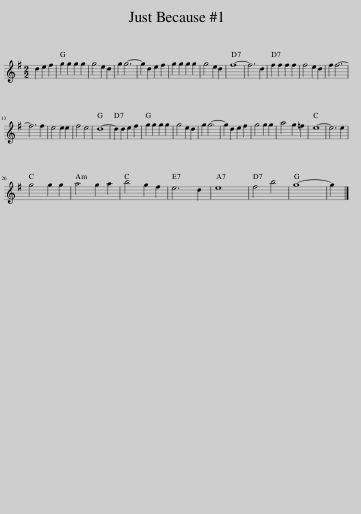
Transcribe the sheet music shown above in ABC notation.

X:1
L:1/8
M:2/2
I:linebreak $
K:G
V:1 treble
V:1
 d2 e2 f2 | g2 g2 g2 g2 | g4 e2 d2 | g2 g6- | g2 d2 e2 f2 | %5
 g2 g2 g2 g2 | g4 e2 d2 | f8- | f6 d2 | f2 f2 f2 f2 | %10
 f4 e2 d2 | f2 f6- |$ f6 f2 | e4 e2 e2 | f4 e4 | %15
 d8- | d2 d2 e2 f2 | g2 g2 g2 g2 | g4 e2 d2 | g2 g6- | %20
 g2 d2 e2 f2 | g4 g2 g2 | a4 g2 =f2 | e8- | e6 e2 |$ %25
 g4 g2 g2 | a4 g2 a2 | b4 g2 f2 | e6 d2 | e8 | %30
 f4 b4 | g8- | g2 |] %33
